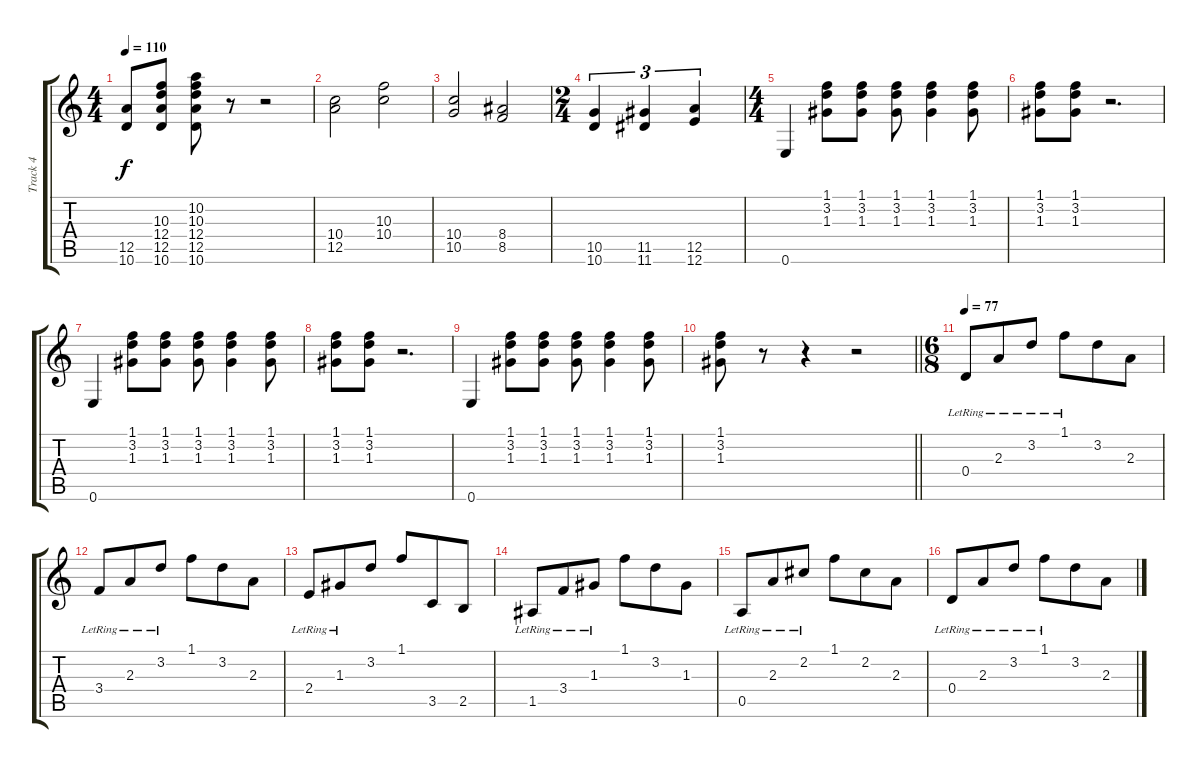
\track ("Track 4" "Track 4") {instrument electricguitarclean}
\staff {score tabs}
\tuning (E4 B3 G3 D3 A2 E2) {hide}
\ts (4 4)
\tempo 110
\clef g2
\ks c
(12.5 10.6).8{dy f} (10.3 12.4 12.5 10.6).8 (10.2 10.3 12.4 12.5 10.6).8 r.8 r.2 |
(10.4 12.5).2 (10.3 10.4).2 |
(10.4 10.5).2 (8.4 8.5).2 |
\ts (2 4)
(10.5 10.6).4{tu (3 2)} (11.5 11.6).4{tu (3 2)} (12.5 12.6).4{tu (3 2)} |
\ts (4 4)
0.6.4 (1.1 3.2 1.3).8 (1.1 3.2 1.3).8 (1.1 3.2 1.3).8 (1.1 3.2 1.3).4 (1.1 3.2 1.3).8 |
(1.1 3.2 1.3).8 (1.1 3.2 1.3).8 r.2{d} |
0.6.4 (1.1 3.2 1.3).8 (1.1 3.2 1.3).8 (1.1 3.2 1.3).8 (1.1 3.2 1.3).4 (1.1 3.2 1.3).8 |
(1.1 3.2 1.3).8 (1.1 3.2 1.3).8 r.2{d} |
0.6.4 (1.1 3.2 1.3).8 (1.1 3.2 1.3).8 (1.1 3.2 1.3).8 (1.1 3.2 1.3).4 (1.1 3.2 1.3).8 |
\barLineRight lightlight
(1.1 3.2 1.3).8 r.8 r.4 r.2 |
\ts (6 8)
\tempo 77
0.4{lr}.8 2.3{lr}.8 3.2{lr}.8 1.1{lr}.8 3.2.8 2.3.8 |
3.4{lr}.8 2.3{lr}.8 3.2{lr}.8 1.1.8 3.2.8 2.3.8 |
2.4{lr}.8 1.3{lr}.8 3.2.8 1.1.8 3.5.8 2.5.8 |
1.5{lr}.8 3.4{lr}.8 1.3{lr}.8 1.1.8 3.2.8 1.3.8 |
0.5{lr}.8 2.3{lr}.8 2.2{lr}.8 1.1.8 2.2.8 2.3.8 |
0.4{lr}.8 2.3{lr}.8 3.2{lr}.8 1.1{lr}.8 3.2.8 2.3.8
